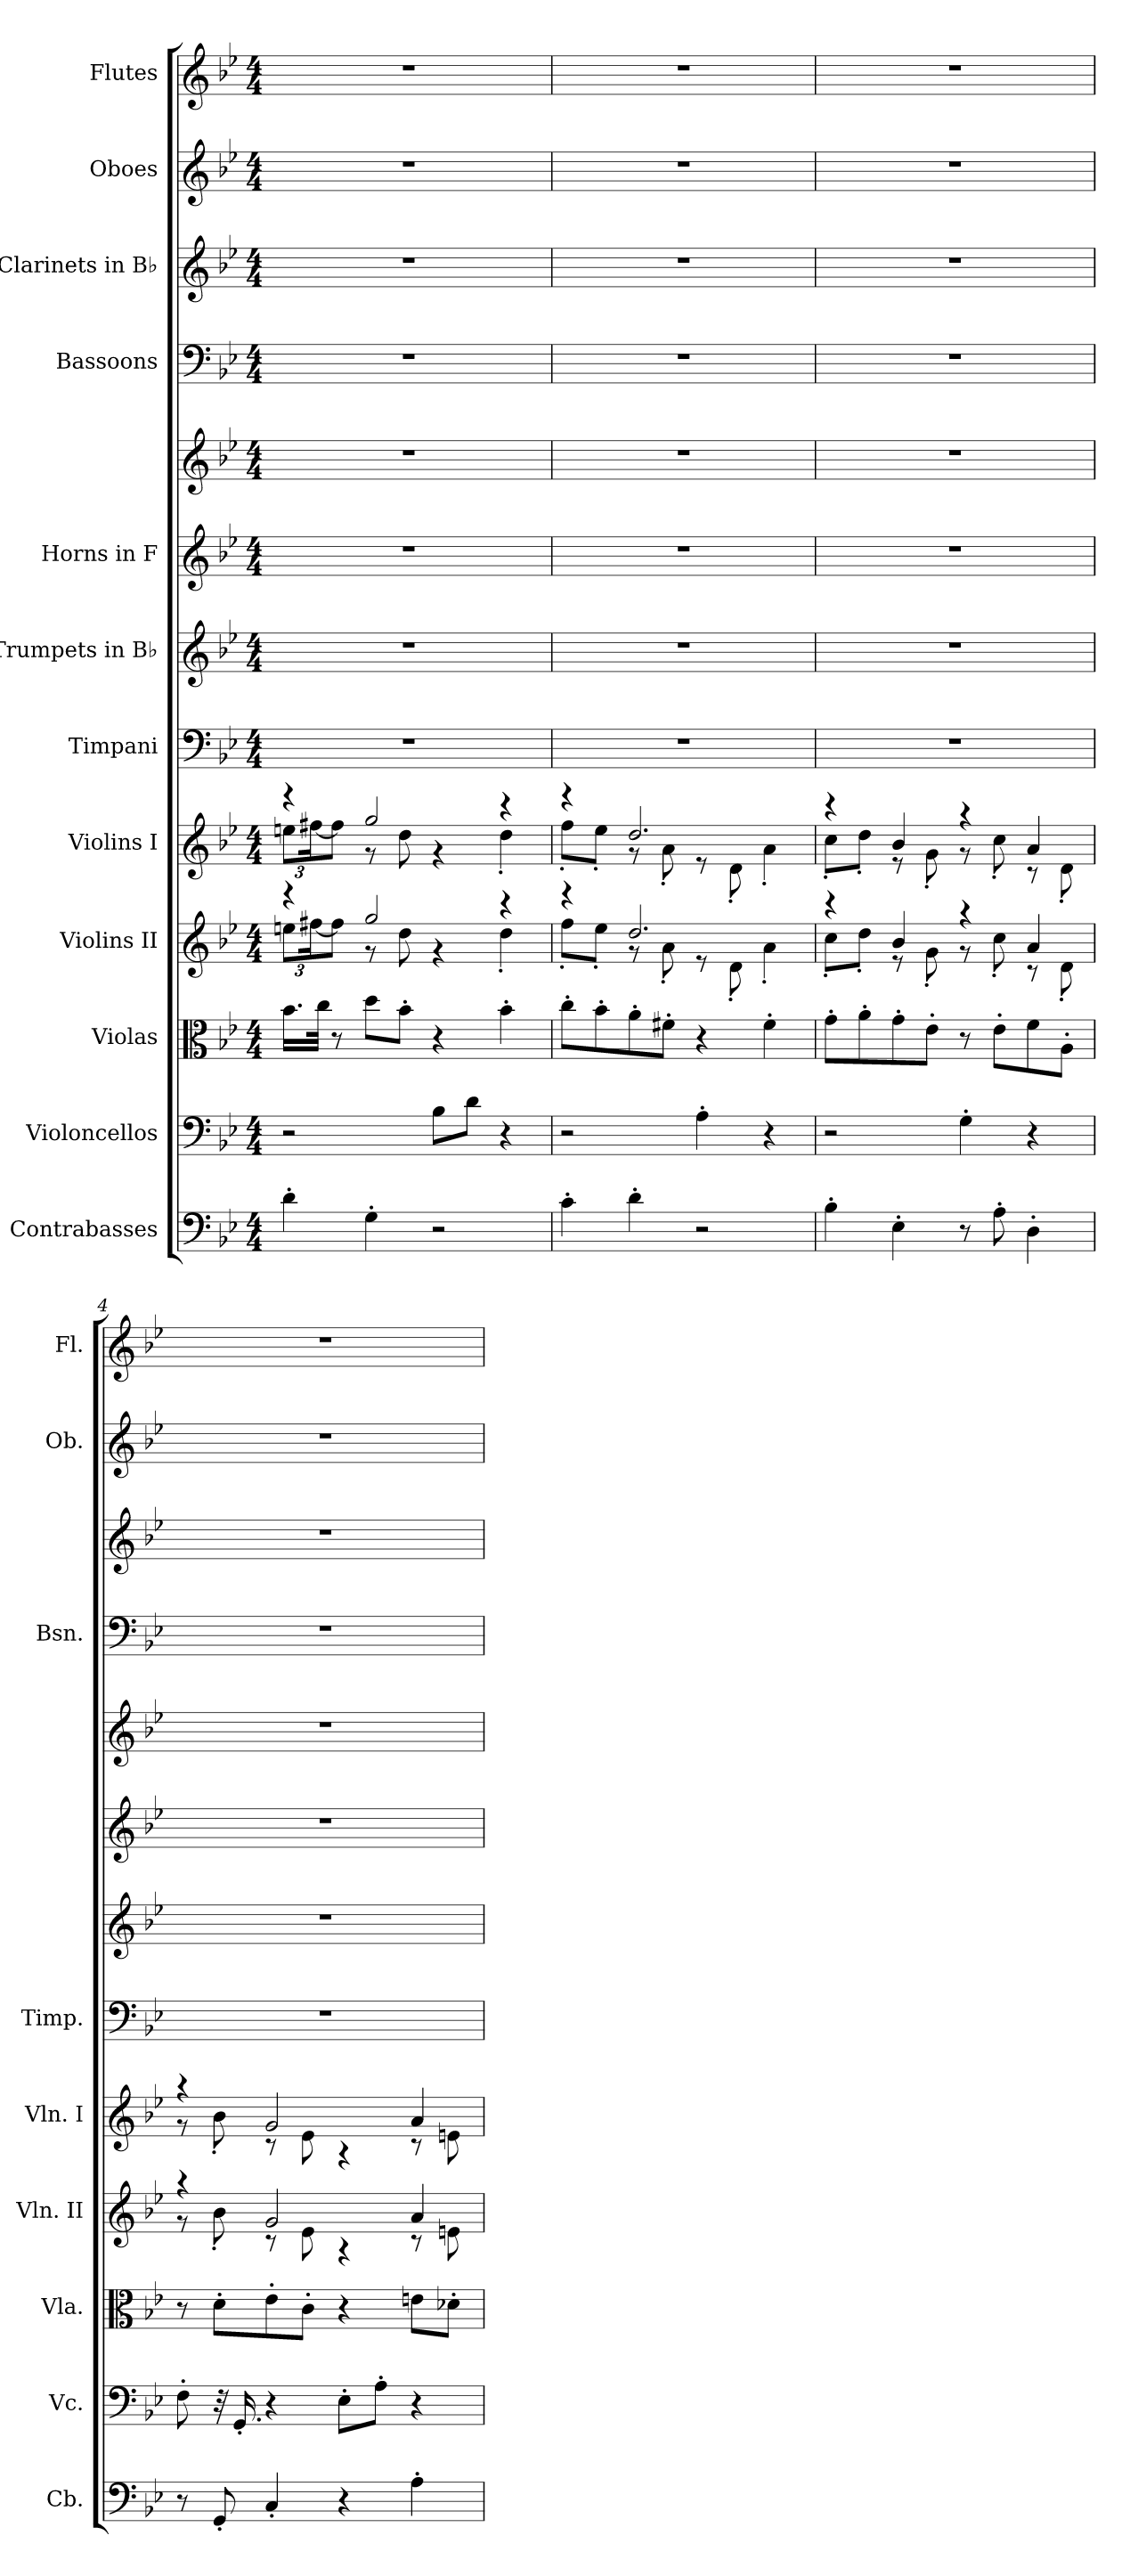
**kern	**kern	**kern	**kern	**kern	**kern	**kern	**kern	**kern	**kern	**kern	**kern	**kern
*part12	*part11	*part10	*part9	*part8	*part7	*part6	*part5	*part5	*part4	*part3	*part2	*part1
*staff13	*staff12	*staff11	*staff10	*staff9	*staff8	*staff7	*staff6	*staff5	*staff4	*staff3	*staff2	*staff1
*I"Contrabasses	*I"Violoncellos	*I"Violas	*I"Violins II	*I"Violins I	*I"Timpani	*I"Trumpets in B♭	*I"Horns in F	*	*I"Bassoons	*I"Clarinets in B♭	*I"Oboes	*I"Flutes
*I'Cb.	*I'Vc.	*I'Vla.	*I'Vln. II	*I'Vln. I	*I'Timp.	*	*	*	*I'Bsn.	*	*I'Ob.	*I'Fl.
*clefF4	*clefF4	*clefC3	*clefG2	*clefG2	*clefF4	*clefG2	*clefG2	*clefG2	*clefF4	*clefG2	*clefG2	*clefG2
*ITrd7c12	*	*	*	*	*	*ITrd1c2	*ITrd4c7	*ITrd4c7	*	*ITrd1c2	*	*
*k[b-e-]	*k[b-e-]	*k[b-e-]	*k[b-e-]	*k[b-e-]	*k[b-e-]	*k[b-e-a-d-]	*k[b-e-a-]	*k[b-e-a-]	*k[b-e-]	*k[b-e-a-d-]	*k[b-e-]	*k[b-e-]
*M4/4	*M4/4	*M4/4	*M4/4	*M4/4	*M4/4	*M4/4	*M4/4	*M4/4	*M4/4	*M4/4	*M4/4	*M4/4
*MM146	*MM146	*MM146	*MM146	*MM146	*MM146	*MM146	*MM146	*MM146	*MM146	*MM146	*MM146	*MM146
=1	=1	=1	=1	=1	=1	=1	=1	=1	=1	=1	=1	=1
*	*	*	*^	*^	*	*	*	*	*	*	*	*
*	*	*	*	*Xbrackettup	*	*Xbrackettup	*	*	*	*	*	*	*	*
4D'\	2r	16.b-\LL	4r	12een\L	4r	12een\L	1r	1r	1r	1r	1r	1r	1r	1r
.	.	.	.	[24ff#X\K	.	[24ff#X\K	.	.	.	.	.	.	.	.
.	.	32cc\JJk	.	.	.	.	.	.	.	.	.	.	.	.
.	.	8r	.	8ff#\J]	.	8ff#\J]	.	.	.	.	.	.	.	.
4GG'\	.	8dd\L	2gg/	8r	2gg/	8r	.	.	.	.	.	.	.	.
.	.	8b-'\J	.	8dd\	.	8dd\	.	.	.	.	.	.	.	.
2r	8B-\L	4r	.	4r	.	4r	.	.	.	.	.	.	.	.
.	8d\J	.	.	.	.	.	.	.	.	.	.	.	.	.
.	4r	4b-'\	4r	4dd'\	4r	4dd'\	.	.	.	.	.	.	.	.
=2	=2	=2	=2	=2	=2	=2	=2	=2	=2	=2	=2	=2	=2	=2
4C'\	2r	8cc'\L	4r	8ff'\L	4r	8ff'\L	1r	1r	1r	1r	1r	1r	1r	1r
.	.	8b-'\	.	8ee-'\J	.	8ee-'\J	.	.	.	.	.	.	.	.
4D'\	.	8a'\	2.dd/	8r	2.dd/	8r	.	.	.	.	.	.	.	.
.	.	8f#X'\J	.	8a'\	.	8a'\	.	.	.	.	.	.	.	.
2r	4A'\	4r	.	8r	.	8r	.	.	.	.	.	.	.	.
.	.	.	.	8d'\	.	8d'\	.	.	.	.	.	.	.	.
.	4r	4f#'\	.	4a'\	.	4a'\	.	.	.	.	.	.	.	.
=3	=3	=3	=3	=3	=3	=3	=3	=3	=3	=3	=3	=3	=3	=3
4BB-'\	2r	8g'\L	4r	8cc'\L	4r	8cc'\L	1r	1r	1r	1r	1r	1r	1r	1r
.	.	8a'\	.	8dd'\J	.	8dd'\J	.	.	.	.	.	.	.	.
4EE-'\	.	8g'\	4b-/	8r	4b-/	8r	.	.	.	.	.	.	.	.
.	.	8e-'\J	.	8g'\	.	8g'\	.	.	.	.	.	.	.	.
8r	4G'\	8r	4r	8r	4r	8r	.	.	.	.	.	.	.	.
8AA'\	.	8e-'\L	.	8cc'\	.	8cc'\	.	.	.	.	.	.	.	.
4DD'\	4r	8f\	4a/	8r	4a/	8r	.	.	.	.	.	.	.	.
.	.	8A'\J	.	8d'\	.	8d'\	.	.	.	.	.	.	.	.
!!LO:PB:g=z
=4	=4	=4	=4	=4	=4	=4	=4	=4	=4	=4	=4	=4	=4	=4
8r	8F'\	8r	4r	8r	4r	8r	1r	1r	1r	1r	1r	1r	1r	1r
8GGG'/	32r	8d'\L	.	8b-'\	.	8b-'\	.	.	.	.	.	.	.	.
.	16.GG'/	.	.	.	.	.	.	.	.	.	.	.	.	.
4CC'/	4r	8e-'\	2g/	8r	2g/	8r	.	.	.	.	.	.	.	.
.	.	8c'\J	.	8e-\	.	8e-\	.	.	.	.	.	.	.	.
4r	8E-'\L	4r	.	4r	.	4r	.	.	.	.	.	.	.	.
.	8A'\J	.	.	.	.	.	.	.	.	.	.	.	.	.
4AA'\	4r	8en\L	4a/	8r	4a/	8r	.	.	.	.	.	.	.	.
.	.	8d-X'\J	.	8en\	.	8en\	.	.	.	.	.	.	.	.
*	*	*	*v	*v	*	*	*	*	*	*	*	*	*	*
*	*	*	*	*v	*v	*	*	*	*	*	*	*	*
=	=	=	=	=	=	=	=	=	=	=	=	=
*-	*-	*-	*-	*-	*-	*-	*-	*-	*-	*-	*-	*-
